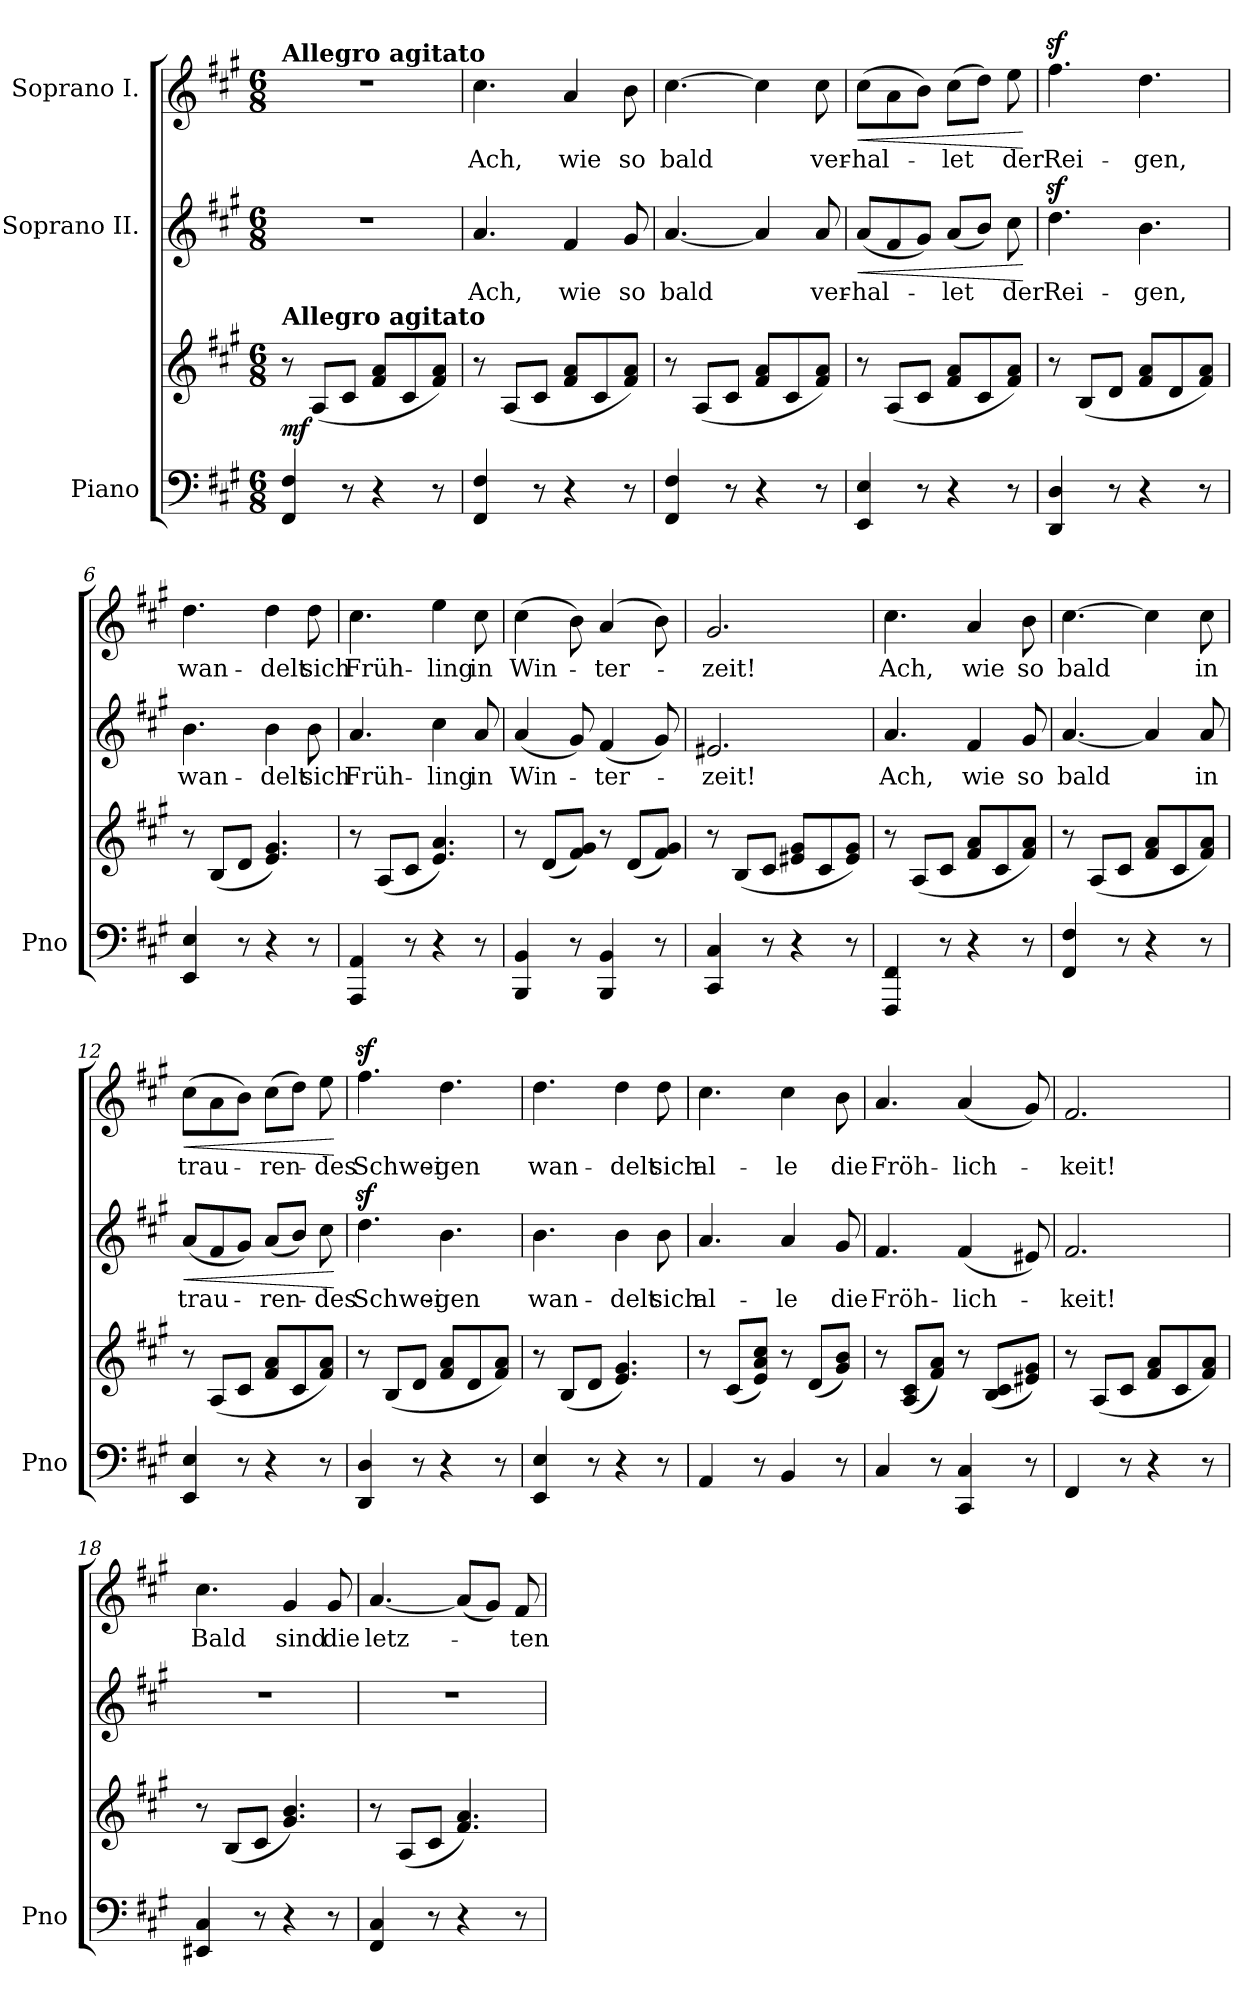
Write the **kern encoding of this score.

**kern	**kern	**dynam	**kern	**text	**dynam	**kern	**text	**dynam
*part3	*part3	*part3	*part2	*part2	*part2	*part1	*part1	*part1
*staff4	*staff3	*staff3/4	*staff2	*staff2	*staff2	*staff1	*staff1	*staff1
*I"Piano	*	*	*I"Soprano II.	*	*	*I"Soprano I.	*	*
*I'Pno	*	*	*	*	*	*	*	*
*clefF4	*clefG2	*	*clefG2	*	*	*clefG2	*	*
*k[f#c#g#]	*k[f#c#g#]	*	*k[f#c#g#]	*	*	*k[f#c#g#]	*	*
*M6/8	*M6/8	*	*M6/8	*	*	*M6/8	*	*
=1	=1	=1	=1	=1	=1	=1	=1	=1
!	!	!	!	!	!	!LO:TX:a:B:t=Allegro agitato	!	!
!	!LO:TX:a:B:t=Allegro agitato	!	!	!	!	!	!	!
!	!	!LO:DY:a=2	!	!	!	!	!	!
4FF#/ 4F#/	8r	mf	2.r	.	.	2.r	.	.
.	(<8A/L	.	.	.	.	.	.	.
8r	8c#/J	.	.	.	.	.	.	.
4r	8f#/ 8a/L	.	.	.	.	.	.	.
.	8c#/	.	.	.	.	.	.	.
8r	8f#/ 8a/J)	.	.	.	.	.	.	.
=2	=2	=2	=2	=2	=2	=2	=2	=2
4FF#/ 4F#/	8r	.	4.a/	Ach,	.	4.cc#\	Ach,	.
.	(<8A/L	.	.	.	.	.	.	.
8r	8c#/J	.	.	.	.	.	.	.
4r	8f#/ 8a/L	.	4f#/	wie	.	4a/	wie	.
.	8c#/	.	.	.	.	.	.	.
8r	8f#/ 8a/J)	.	8g#/	so	.	8b\	so	.
=3	=3	=3	=3	=3	=3	=3	=3	=3
4FF#/ 4F#/	8r	.	[4.a/	bald	.	[4.cc#\	bald	.
.	(<8A/L	.	.	.	.	.	.	.
8r	8c#/J	.	.	.	.	.	.	.
4r	8f#/ 8a/L	.	4a/]	.	.	4cc#\]	.	.
.	8c#/	.	.	.	.	.	.	.
8r	8f#/ 8a/J)	.	8a/	ver-	.	8cc#\	ver-	.
=4	=4	=4	=4	=4	=4	=4	=4	=4
!	!	!	!	!	!LO:HP:b	!	!	!LO:HP:b
4EE/ 4E/	8r	.	(<8a/L	-hal-	<	(>8cc#\L	-hal-	<
.	(<8A/L	.	8f#/	.	.	8a\	.	.
8r	8c#/J	.	8g#/J)	.	.	8b\J)	.	.
4r	8f#/ 8a/L	.	(8a/L	-let	.	(>8cc#\L	-let	.
.	8c#/	.	8b/J)	.	.	8dd\J)	.	.
8r	8f#/ 8a/J)	.	8cc#\	der	.	8ee\	der	.
.	.	.	.	.	[	.	.	[
=5	=5	=5	=5	=5	=5	=5	=5	=5
4DD/ 4D/	8r	.	4.ddz>\	Rei-	.	4.ff#z>\	Rei-	.
.	(<8B/L	.	.	.	.	.	.	.
8r	8d/J	.	.	.	.	.	.	.
4r	8f#/ 8a/L	.	4.b\	-gen,	.	4.dd\	-gen,	.
.	8d/	.	.	.	.	.	.	.
8r	8f#/ 8a/J)	.	.	.	.	.	.	.
=6	=6	=6	=6	=6	=6	=6	=6	=6
4EE/ 4E/	8r	.	4.b\	wan-	.	4.dd\	wan-	.
.	(<8B/L	.	.	.	.	.	.	.
8r	8d/J	.	.	.	.	.	.	.
4r	4.e/ 4.g#/)	.	4b\	-delt	.	4dd\	-delt	.
8r	.	.	8b\	sich	.	8dd\	sich	.
=7	=7	=7	=7	=7	=7	=7	=7	=7
4AAA/ 4AA/	8r	.	4.a/	Früh-	.	4.cc#\	Früh-	.
.	(8A/L	.	.	.	.	.	.	.
8r	8c#/J	.	.	.	.	.	.	.
4r	4.e/ 4.a/)	.	4cc#\	-ling	.	4ee\	-ling	.
8r	.	.	8a/	in	.	8cc#\	in	.
=8	=8	=8	=8	=8	=8	=8	=8	=8
4BBB/ 4BB/	8r	.	(<4a/	Win-	.	(>4cc#\	Win-	.
.	(8d/L	.	.	.	.	.	.	.
8r	8f#/ 8g#/J)	.	8g#/)	.	.	8b\)	.	.
4BBB/ 4BB/	8r	.	(<4f#/	-ter-	.	(4a/	-ter-	.
.	(8d/L	.	.	.	.	.	.	.
8r	8f#/ 8g#/J)	.	8g#/)	.	.	8b\)	.	.
=9	=9	=9	=9	=9	=9	=9	=9	=9
4CC#/ 4C#/	8r	.	2.e#X/	-zeit!	.	2.g#/	-zeit!	.
.	(<8B/L	.	.	.	.	.	.	.
8r	8c#/J	.	.	.	.	.	.	.
4r	8e#X/ 8g#/L	.	.	.	.	.	.	.
.	8c#/	.	.	.	.	.	.	.
8r	8e#/ 8g#/J)	.	.	.	.	.	.	.
=10	=10	=10	=10	=10	=10	=10	=10	=10
4FFF#/ 4FF#/	8r	.	4.a/	Ach,	.	4.cc#\	Ach,	.
.	(<8A/L	.	.	.	.	.	.	.
8r	8c#/J	.	.	.	.	.	.	.
4r	8f#/ 8a/L	.	4f#/	wie	.	4a/	wie	.
.	8c#/	.	.	.	.	.	.	.
8r	8f#/ 8a/J)	.	8g#/	so	.	8b\	so	.
=11	=11	=11	=11	=11	=11	=11	=11	=11
4FF#/ 4F#/	8r	.	[4.a/	bald	.	[4.cc#\	bald	.
.	(<8A/L	.	.	.	.	.	.	.
8r	8c#/J	.	.	.	.	.	.	.
4r	8f#/ 8a/L	.	4a/]	.	.	4cc#\]	.	.
.	8c#/	.	.	.	.	.	.	.
8r	8f#/ 8a/J)	.	8a/	in	.	8cc#\	in	.
=12	=12	=12	=12	=12	=12	=12	=12	=12
!	!	!	!	!	!LO:HP:b	!	!	!LO:HP:b
4EE/ 4E/	8r	.	(<8a/L	trau-	<	(>8cc#\L	trau-	<
.	(<8A/L	.	8f#/	.	.	8a\	.	.
8r	8c#/J	.	8g#/J)	.	.	8b\J)	.	.
4r	8f#/ 8a/L	.	(8a/L	-ren-	.	(>8cc#\L	-ren-	.
.	8c#/	.	8b/J)	.	.	8dd\J)	.	.
8r	8f#/ 8a/J)	.	8cc#\	-des	.	8ee\	-des	.
.	.	.	.	.	[	.	.	[
=13	=13	=13	=13	=13	=13	=13	=13	=13
4DD/ 4D/	8r	.	4.ddz>\	Schwei-	.	4.ff#z>\	Schwei-	.
.	(<8B/L	.	.	.	.	.	.	.
8r	8d/J	.	.	.	.	.	.	.
4r	8f#/ 8a/L	.	4.b\	-gen	.	4.dd\	-gen	.
.	8d/	.	.	.	.	.	.	.
8r	8f#/ 8a/J)	.	.	.	.	.	.	.
=14	=14	=14	=14	=14	=14	=14	=14	=14
4EE/ 4E/	8r	.	4.b\	wan-	.	4.dd\	wan-	.
.	(8B/L	.	.	.	.	.	.	.
8r	8d/J	.	.	.	.	.	.	.
4r	4.e/ 4.g#/)	.	4b\	-delt	.	4dd\	-delt	.
8r	.	.	8b\	sich	.	8dd\	sich	.
=15	=15	=15	=15	=15	=15	=15	=15	=15
4AA/	8r	.	4.a/	al-	.	4.cc#\	al-	.
.	(8c#/L	.	.	.	.	.	.	.
8r	8e/ 8a/ 8cc#/J)	.	.	.	.	.	.	.
4BB/	8r	.	4a/	-le	.	4cc#\	-le	.
.	(8d/L	.	.	.	.	.	.	.
8r	8g#/ 8b/J)	.	8g#/	die	.	8b\	die	.
=16	=16	=16	=16	=16	=16	=16	=16	=16
4C#/	8r	.	4.f#/	Fröh-	.	4.a/	Fröh-	.
.	(8A/ 8c#/L	.	.	.	.	.	.	.
8r	8f#/ 8a/J)	.	.	.	.	.	.	.
4CC#/ 4C#/	8r	.	(<4f#/	-lich-	.	(<4a/	-lich-	.
.	(8B/ 8c#/L	.	.	.	.	.	.	.
8r	8e#X/ 8g#/J)	.	8e#X/)	.	.	8g#/)	.	.
=17	=17	=17	=17	=17	=17	=17	=17	=17
4FF#/	8r	.	2.f#/	-keit!	.	2.f#/	-keit!	.
.	(<8A/L	.	.	.	.	.	.	.
8r	8c#/J	.	.	.	.	.	.	.
4r	8f#/ 8a/L	.	.	.	.	.	.	.
.	8c#/	.	.	.	.	.	.	.
8r	8f#/ 8a/J)	.	.	.	.	.	.	.
=18	=18	=18	=18	=18	=18	=18	=18	=18
4EE#X/ 4C#/	8r	.	2.r	.	.	4.cc#\	Bald	.
.	(8B/L	.	.	.	.	.	.	.
8r	8c#/J	.	.	.	.	.	.	.
4r	4.g#/ 4.b/)	.	.	.	.	4g#/	sind	.
8r	.	.	.	.	.	8g#/	die	.
=19	=19	=19	=19	=19	=19	=19	=19	=19
4FF#/ 4C#/	8r	.	2.r	.	.	[4.a/	letz-	.
.	(8A/L	.	.	.	.	.	.	.
8r	8c#/J	.	.	.	.	.	.	.
4r	4.f#/ 4.a/)	.	.	.	.	(8a/L]	.	.
.	.	.	.	.	.	8g#/J)	.	.
8r	.	.	.	.	.	8f#/	-ten	.
=	=	=	=	=	=	=	=	=
*-	*-	*-	*-	*-	*-	*-	*-	*-
